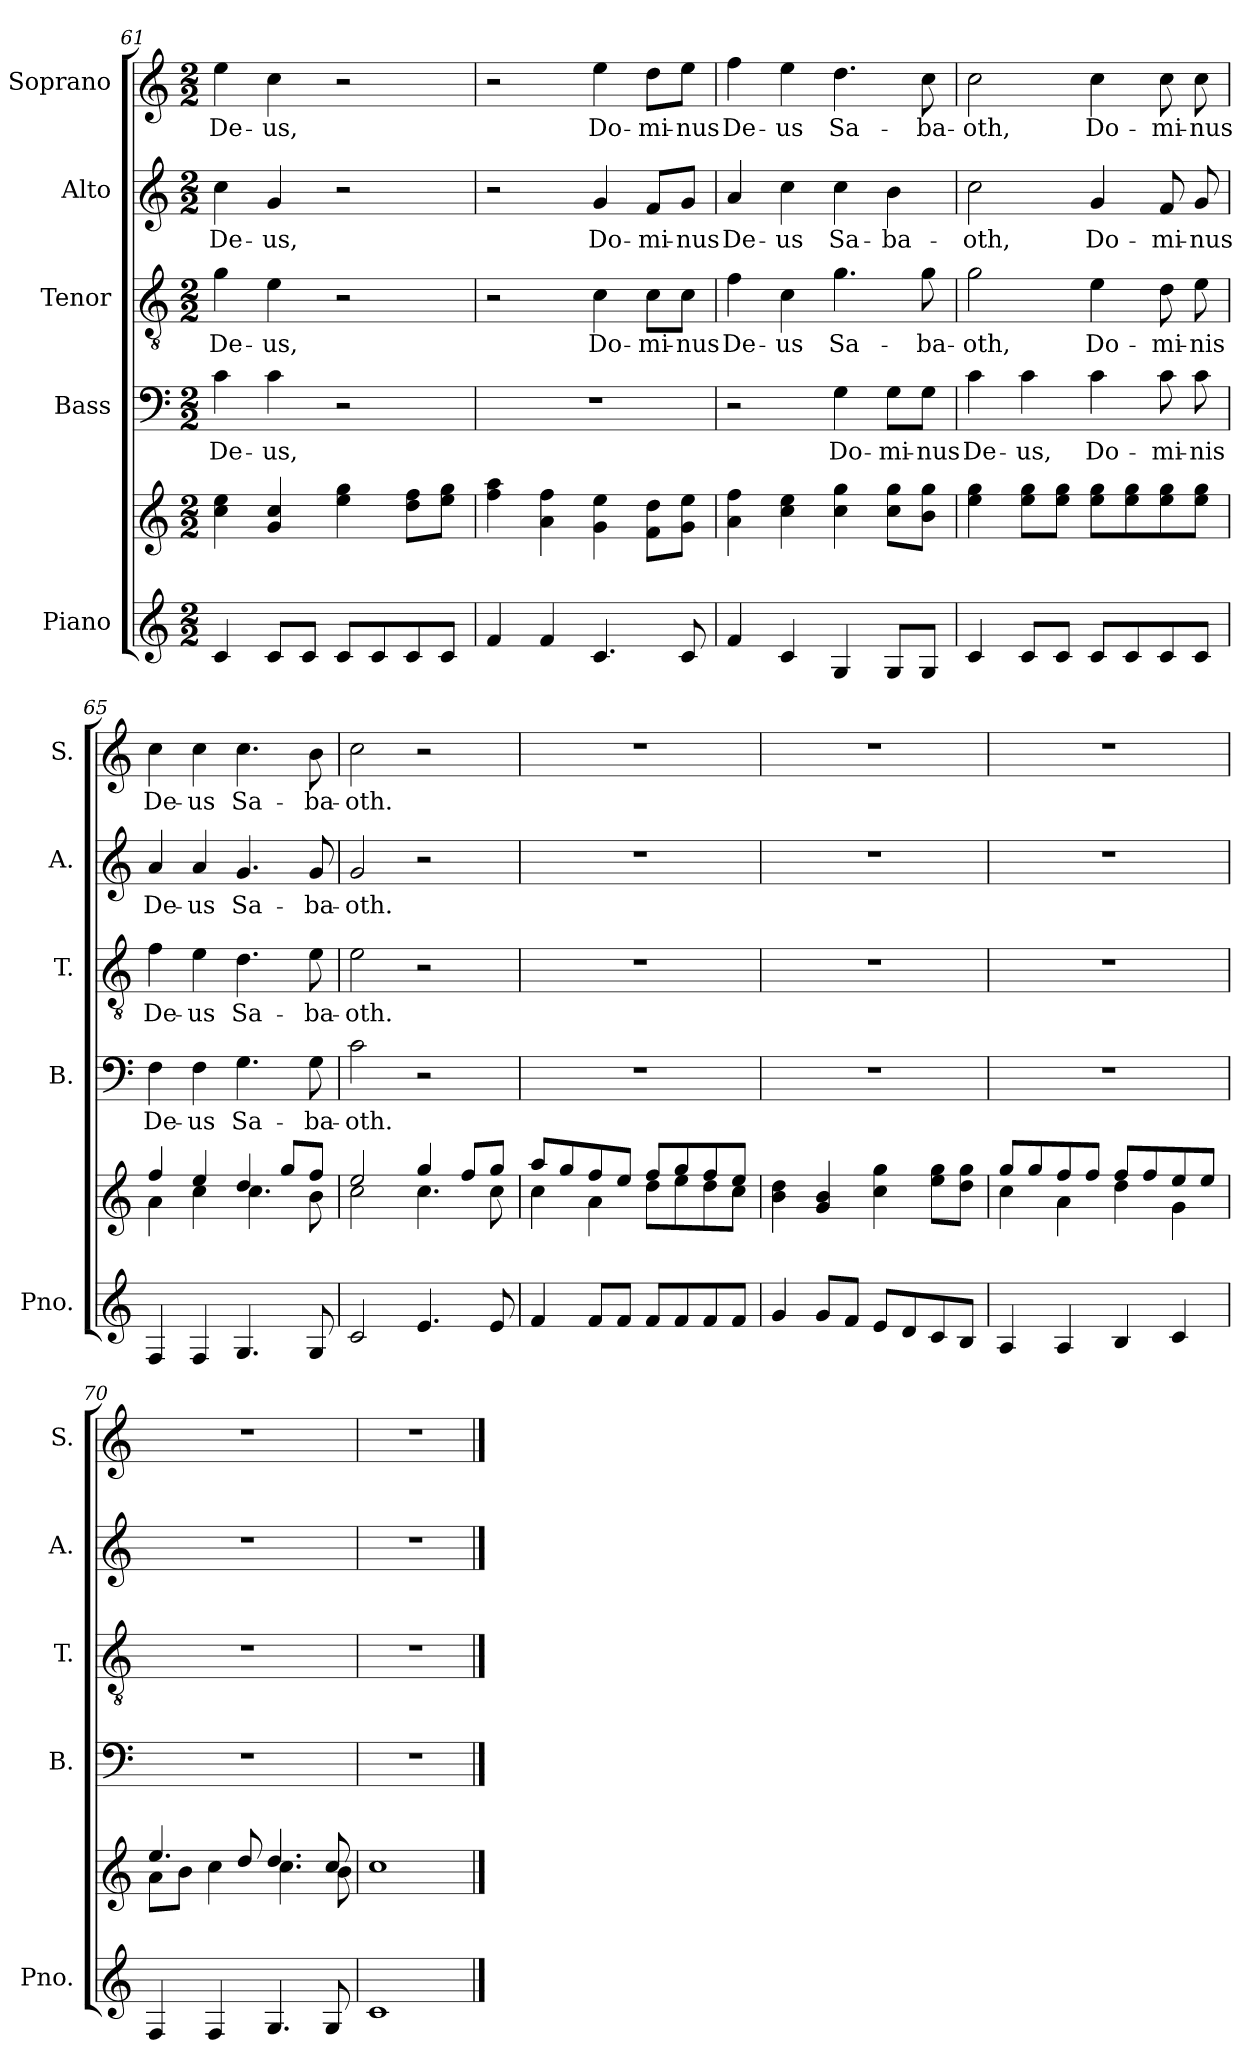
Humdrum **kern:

**kern	**kern	**kern	**text	**kern	**text	**kern	**text	**kern	**text
*part5	*part5	*part4	*part4	*part3	*part3	*part2	*part2	*part1	*part1
*staff6	*staff5	*staff4	*staff4	*staff3	*staff3	*staff2	*staff2	*staff1	*staff1
*I"Piano	*	*I"Bass	*	*I"Tenor	*	*I"Alto	*	*I"Soprano	*
*I'Pno.	*	*I'B.	*	*I'T.	*	*I'A.	*	*I'S.	*
*clefG2	*clefG2	*clefF4	*	*clefGv2	*	*clefG2	*	*clefG2	*
*k[]	*k[]	*k[]	*	*k[]	*	*k[]	*	*k[]	*
*M2/2	*M2/2	*M2/2	*	*M2/2	*	*M2/2	*	*M2/2	*
=61	=61	=61	=61	=61	=61	=61	=61	=61	=61
!	!	!	!LO:LY:b	!	!LO:LY:b	!	!LO:LY:b	!	!LO:LY:b
4c/	4cc\ 4ee\	4c\	De-	4g\	De-	4cc\	De-	4ee\	De-
!	!	!	!LO:LY:b	!	!LO:LY:b	!	!LO:LY:b	!	!LO:LY:b
8c/L	4g/ 4cc/	4c\	us,	4e\	us,	4g/	-us,	4cc\	us,
8c/J	.	.	.	.	.	.	.	.	.
8c/L	4ee\ 4gg\	2r	.	2r	.	2r	.	2r	.
8c/	.	.	.	.	.	.	.	.	.
8c/	8dd\ 8ff\L	.	.	.	.	.	.	.	.
8c/J	8ee\ 8gg\J	.	.	.	.	.	.	.	.
=62	=62	=62	=62	=62	=62	=62	=62	=62	=62
4f/	4ff\ 4aa\	1r	.	2r	.	2r	.	2r	.
4f/	4a\ 4ff\	.	.	.	.	.	.	.	.
!	!	!	!	!	!LO:LY:b	!	!LO:LY:b	!	!LO:LY:b
4.c/	4g\ 4ee\	.	.	4c\	Do-	4g/	Do-	4ee\	Do-
!	!	!	!	!	!LO:LY:b	!	!LO:LY:b	!	!LO:LY:b
.	8f\ 8dd\L	.	.	8c\L	mi-	8f/L	mi-	8dd\L	mi-
!	!	!	!	!	!LO:LY:b	!	!LO:LY:b	!	!LO:LY:b
8c/	8g\ 8ee\J	.	.	8c\J	nus	8g/J	nus	8ee\J	nus
=63	=63	=63	=63	=63	=63	=63	=63	=63	=63
!	!	!	!	!	!LO:LY:b	!	!LO:LY:b	!	!LO:LY:b
4f/	4a\ 4ff\	2r	.	4f\	De-	4a/	De-	4ff\	De-
!	!	!	!	!	!LO:LY:b	!	!LO:LY:b	!	!LO:LY:b
4c/	4cc\ 4ee\	.	.	4c\	-us	4cc\	-us	4ee\	us
!	!	!	!LO:LY:b	!	!LO:LY:b	!	!LO:LY:b	!	!LO:LY:b
4G/	4cc\ 4gg\	4G\	Do-	4.g\	Sa-	4cc\	Sa--	4.dd\	Sa-
!	!	!	!LO:LY:b	!	!	!	!LO:LY:b	!	!
8G/L	8cc\ 8gg\L	8G\L	mi-	.	.	4b\	-ba-	.	.
!	!	!	!LO:LY:b	!	!LO:LY:b	!	!	!	!LO:LY:b
8G/J	8b\ 8gg\J	8G\J	nus	8g\	ba-	.	.	8cc\	ba-
=64	=64	=64	=64	=64	=64	=64	=64	=64	=64
!	!	!	!LO:LY:b	!	!LO:LY:b	!	!LO:LY:b	!	!LO:LY:b
4c/	4ee\ 4gg\	4c\	De-	2g\	oth,	2cc\	-oth,	2cc\	oth,
!	!	!	!LO:LY:b	!	!	!	!	!	!
8c/L	8ee\ 8gg\L	4c\	-us,	.	.	.	.	.	.
8c/J	8ee\ 8gg\J	.	.	.	.	.	.	.	.
!	!	!	!LO:LY:b	!	!LO:LY:b	!	!LO:LY:b	!	!LO:LY:b
8c/L	8ee\ 8gg\L	4c\	Do-	4e\	Do-	4g/	Do-	4cc\	Do-
8c/	8ee\ 8gg\	.	.	.	.	.	.	.	.
!	!	!	!LO:LY:b	!	!LO:LY:b	!	!LO:LY:b	!	!LO:LY:b
8c/	8ee\ 8gg\	8c\	-mi-	8d\	-mi-	8f/	mi-	8cc\	mi-
!	!	!	!LO:LY:b	!	!LO:LY:b	!	!LO:LY:b	!	!LO:LY:b
8c/J	8ee\ 8gg\J	8c\	-nis	8e\	-nis	8g/	nus	8cc\	nus
!!LO:LB:g=z
=65	=65	=65	=65	=65	=65	=65	=65	=65	=65
*	*^	*	*	*	*	*	*	*	*
!	!	!	!	!LO:LY:b	!	!LO:LY:b	!	!LO:LY:b	!	!LO:LY:b
4F/	4ff/	4a\	4F\	De-	4f\	De-	4a/	De-	4cc\	De-
!	!	!	!	!LO:LY:b	!	!LO:LY:b	!	!LO:LY:b	!	!LO:LY:b
4F/	4ee/	4cc\	4F\	us	4e\	us	4a/	us	4cc\	us
!	!	!	!	!LO:LY:b	!	!LO:LY:b	!	!LO:LY:b	!	!LO:LY:b
4.G/	4dd/	4.cc\	4.G\	Sa-	4.d\	Sa-	4.g/	Sa-	4.cc\	Sa-
.	8gg/L	.	.	.	.	.	.	.	.	.
!	!	!	!	!LO:LY:b	!	!LO:LY:b	!	!LO:LY:b	!	!LO:LY:b
8G/	8ff/J	8b\	8G\	ba-	8e\	ba-	8g/	ba-	8b\	ba-
=66	=66	=66	=66	=66	=66	=66	=66	=66	=66	=66
!	!	!	!	!LO:LY:b	!	!LO:LY:b	!	!LO:LY:b	!	!LO:LY:b
2c/	2ee/	2cc\	2c\	oth.	2e\	oth.	2g/	oth.	2cc\	oth.
4.e/	4gg/	4.cc\	2r	.	2r	.	2r	.	2r	.
.	8ff/L	.	.	.	.	.	.	.	.	.
8e/	8gg/J	8cc\	.	.	.	.	.	.	.	.
=67	=67	=67	=67	=67	=67	=67	=67	=67	=67	=67
4f/	8aa/L	4cc\	1r	.	1r	.	1r	.	1r	.
.	8gg/	.	.	.	.	.	.	.	.	.
8f/L	8ff/	4a\	.	.	.	.	.	.	.	.
8f/J	8ee/J	.	.	.	.	.	.	.	.	.
8f/L	8ff/L	8dd\L	.	.	.	.	.	.	.	.
8f/	8gg/	8ee\	.	.	.	.	.	.	.	.
8f/	8ff/	8dd\	.	.	.	.	.	.	.	.
8f/J	8ee/J	8cc\J	.	.	.	.	.	.	.	.
*	*v	*v	*	*	*	*	*	*	*	*
=68	=68	=68	=68	=68	=68	=68	=68	=68	=68
4g/	4b\ 4dd\	1r	.	1r	.	1r	.	1r	.
8g/L	4g/ 4b/	.	.	.	.	.	.	.	.
8f/J	.	.	.	.	.	.	.	.	.
8e/L	4cc\ 4gg\	.	.	.	.	.	.	.	.
8d/	.	.	.	.	.	.	.	.	.
8c/	8ee\ 8gg\L	.	.	.	.	.	.	.	.
8B/J	8dd\ 8gg\J	.	.	.	.	.	.	.	.
=69	=69	=69	=69	=69	=69	=69	=69	=69	=69
*	*^	*	*	*	*	*	*	*	*
4A/	8gg/L	4cc\	1r	.	1r	.	1r	.	1r	.
.	8gg/	.	.	.	.	.	.	.	.	.
4A/	8ff/	4a\	.	.	.	.	.	.	.	.
.	8ff/J	.	.	.	.	.	.	.	.	.
4B/	8ff/L	4dd\	.	.	.	.	.	.	.	.
.	8ff/	.	.	.	.	.	.	.	.	.
4c/	8ee/	4g\	.	.	.	.	.	.	.	.
.	8ee/J	.	.	.	.	.	.	.	.	.
=70	=70	=70	=70	=70	=70	=70	=70	=70	=70	=70
4F/	4.ee/	8a\L	1r	.	1r	.	1r	.	1r	.
.	.	8b\J	.	.	.	.	.	.	.	.
4F/	.	4cc\	.	.	.	.	.	.	.	.
.	8dd/	.	.	.	.	.	.	.	.	.
4.G/	4.dd/	4.cc\	.	.	.	.	.	.	.	.
8G/	8cc/	8b\	.	.	.	.	.	.	.	.
*	*v	*v	*	*	*	*	*	*	*	*
!!LO:PB:g=z
=71	=71	=71	=71	=71	=71	=71	=71	=71	=71
1c	1cc	1r	.	1r	.	1r	.	1r	.
==	==	==	==	==	==	==	==	==	==
*-	*-	*-	*-	*-	*-	*-	*-	*-	*-
